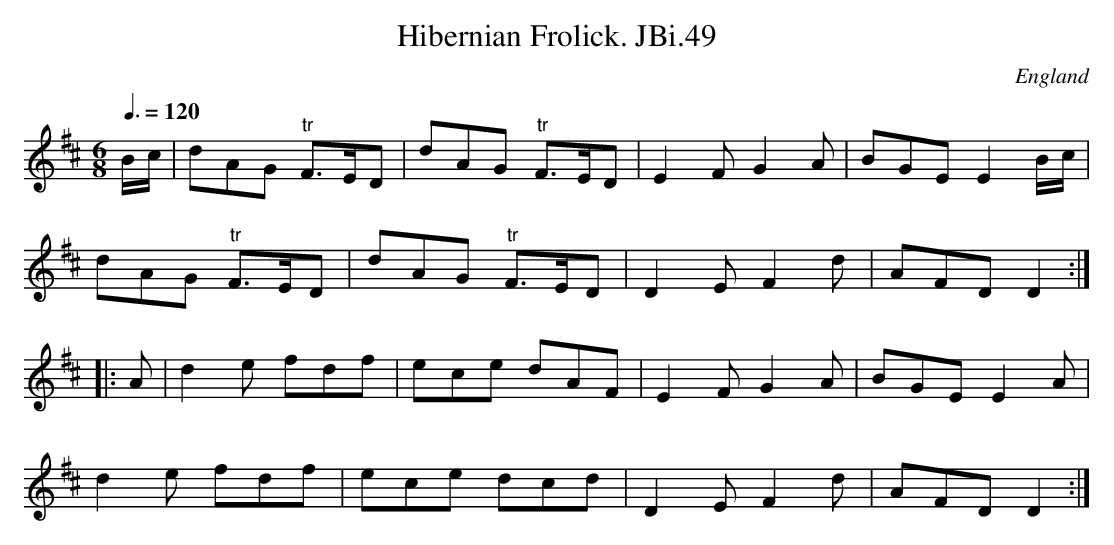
X:1
T:Hibernian Frolick. JBi.49
M:6/8
L:1/8
Q:3/8=120
O:England
K:D major
B/c/|dAG "^tr"F>ED|dAG "^tr"F>ED|E2FG2A|BGEE2B/c/|!
dAG "^tr"F>ED|dAG "^tr"F>ED|D2EF2d|AFDD2:|!
|:A|d2e fdf|ece dAF|E2FG2A|BGEE2A|!
d2e fdf|ece dcd|D2EF2d|AFDD2:|
